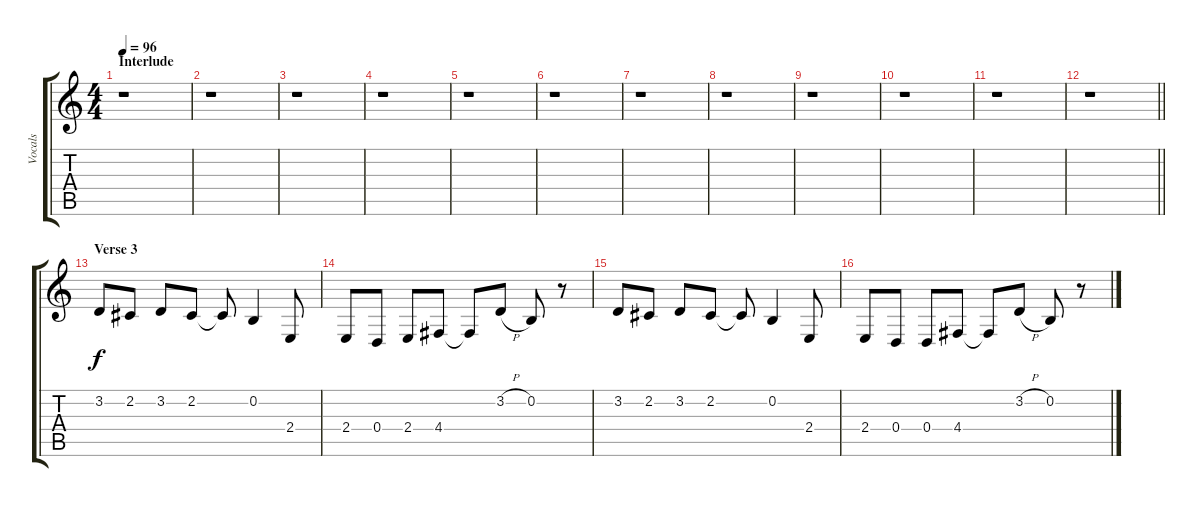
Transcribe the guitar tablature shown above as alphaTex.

\track ("Vocals" "Vocals") {instrument sopranosax}
\staff {score tabs}
\tuning (E4 B3 G3 D3 A2 E2) {hide}
\ts (4 4)
\section ("" "Interlude")
\tempo 96
\clef g2
\ks c
r.1{dy f} |
r.1 |
r.1 |
r.1 |
r.1 |
r.1 |
r.1 |
r.1 |
r.1 |
r.1 |
r.1 |
\barLineRight lightlight
r.1 |
\section ("" "Verse 3")
3.2.8 2.2.8 3.2.8 2.2.8 2.2{t}.8 0.2.4 2.4.8 |
2.4.8 0.4.8 2.4.8 4.4.8 4.4{t}.8 3.2{h}.8 0.2.8 r.8 |
3.2.8 2.2.8 3.2.8 2.2.8 2.2{t}.8 0.2.4 2.4.8 |
2.4.8 0.4.8 0.4.8 4.4.8 4.4{t}.8 3.2{h}.8 0.2.8 r.8
